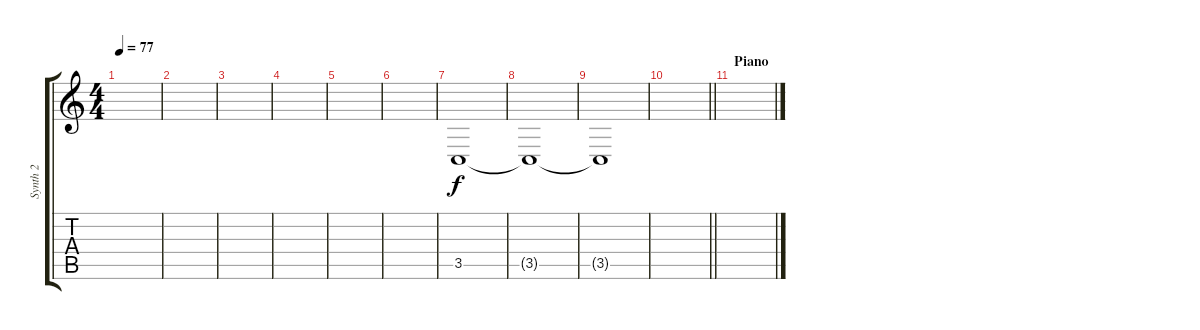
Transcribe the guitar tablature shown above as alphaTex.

\track ("Synth 2" "Synth 2") {instrument drawbarorgan}
\staff {score tabs}
\tuning (E4 B3 G3 D3 A2 E2) {hide}
\ts (4 4)
\tempo 77
\clef g2
\ks c
|
|
|
|
|
|
3.5.1 |
3.5{t}.1 |
3.5{t}.1 |
\barLineRight lightlight
|
\section ("" "Piano")
